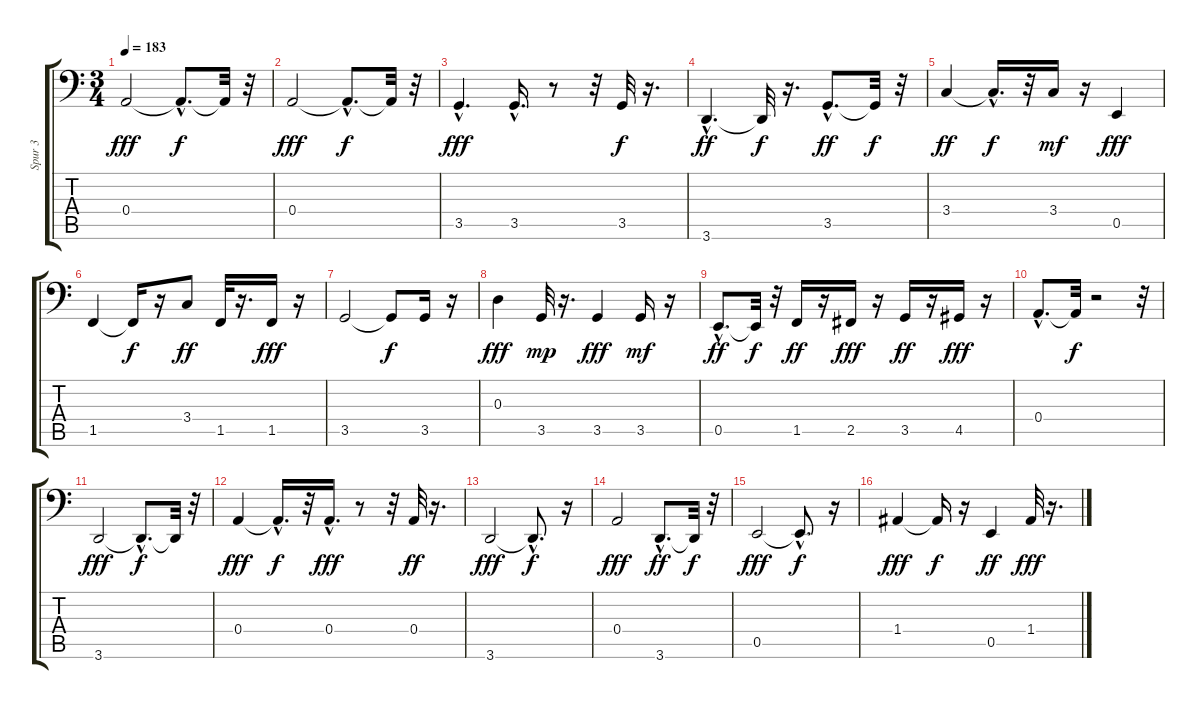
\track ("Spur 3" "Spur 3") {instrument electricbassfinger}
\staff {score tabs}
\tuning (C3 G2 D2 A1 E1 B0) {hide}
\ts (3 4)
\tempo 183
\clef f4
\ks c
0.4.2{dy fff} 0.4{hac t}.8{d dy f} 0.4{t}.32 r.32 |
0.4.2{dy fff} 0.4{hac t}.8{d dy f} 0.4{t}.32 r.32 |
3.5{hac}.4{d dy fff} 3.5{hac}.16{d} r.8 r.32 3.5.32{dy f} r.16{d} |
3.6{hac}.4{d dy ff} 3.6{t}.32{dy f} r.16{d} 3.5{hac}.8{d dy ff} 3.5{t}.32{dy f} r.32 |
3.4.4{dy ff} 3.4{hac t}.16{d dy f} r.32 3.4.16{dy mf} r.16 0.5.4{dy fff} |
1.5.4 1.5{t}.16{dy f} r.16 3.4.8{dy ff} 1.5.32 r.16{d} 1.5.16{dy fff} r.16 |
3.5.2 3.5{t}.8{dy f} 3.5.16 r.16 |
0.3.4{dy fff} 3.5.32{dy mp} r.16{d} 3.5.4{dy fff} 3.5.16{dy mf} r.16 |
0.5{hac}.8{d dy ff} 0.5{t}.32{dy f} r.32 1.5.16{dy ff} r.16 2.5.16{dy fff} r.16 3.5.16{dy ff} r.16 4.5.16{dy fff} r.16 |
0.4{hac}.8{d} 0.4{t}.32{dy f} r.2 r.32 |
3.6.2{dy fff} 3.6{hac t}.8{d dy f} 3.6{t}.32 r.32 |
0.4.4{dy fff} 0.4{hac t}.16{d dy f} r.32 0.4{hac}.16{d dy fff} r.8 r.32 0.4.32{dy ff} r.16{d} |
3.6.2{dy fff} 3.6{hac t}.8{d dy f} r.16 |
0.4.2{dy fff} 3.6{hac}.8{d dy ff} 3.6{t}.32{dy f} r.32 |
0.5.2{dy fff} 0.5{hac t}.8{d dy f} r.16 |
1.4.4{dy fff} 1.4{t}.16{dy f} r.16 0.5.4{dy ff} 1.4.32{dy fff} r.16{d}
